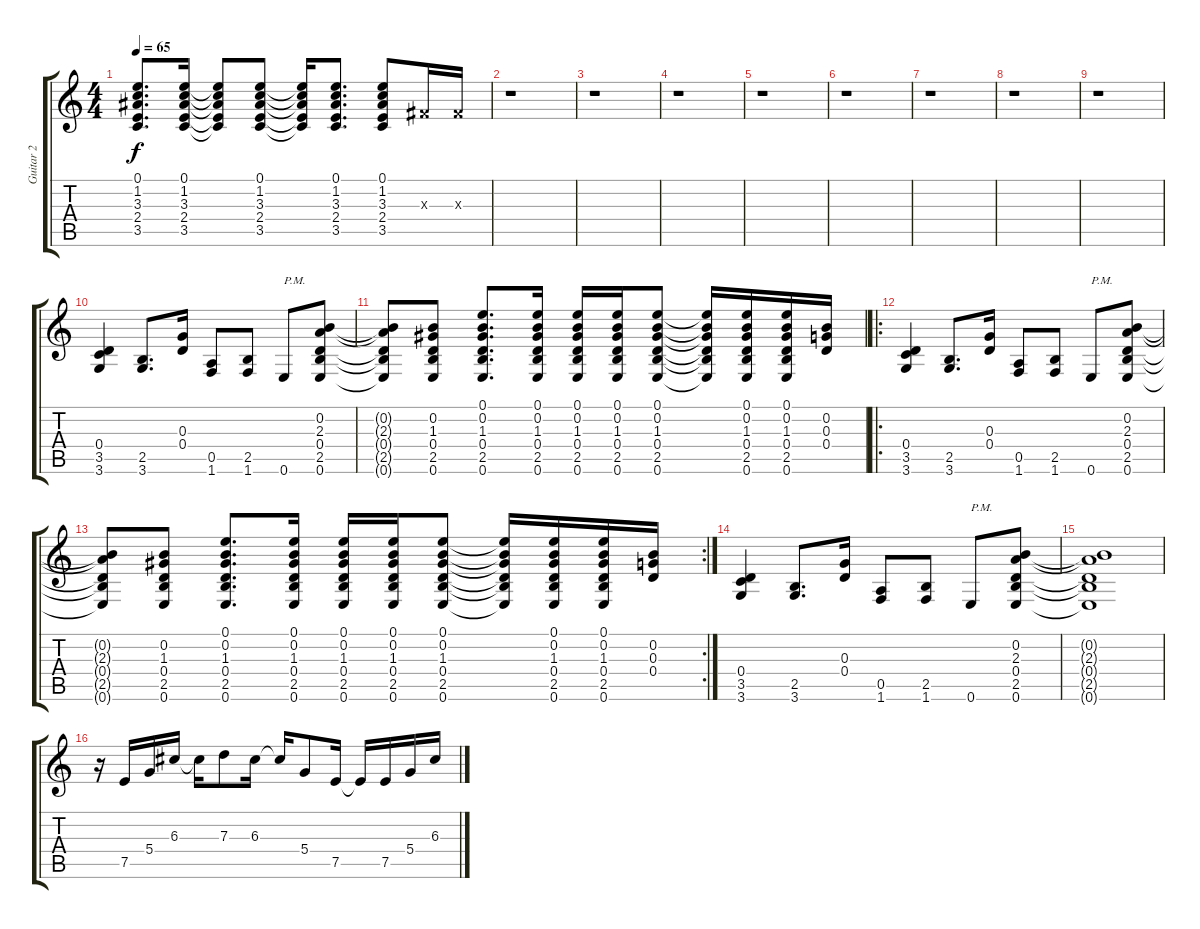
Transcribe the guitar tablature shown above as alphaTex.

\track ("Guitar 2" "Guitar 2") {instrument electricguitarjazz}
\staff {score tabs}
\tuning (E4 B3 G3 D3 A2 E2) {hide}
\ts (4 4)
\tempo 65
\clef g2
\ks c
(0.1 1.2 3.3 2.4 3.5).8{d dy f} (0.1 1.2 3.3 2.4 3.5).16 (0.1{t} 1.2{t} 3.3{t} 2.4{t} 3.5{t}).8 (0.1 1.2 3.3 2.4 3.5).8 (0.1{t} 1.2{t} 3.3{t} 2.4{t} 3.5{t}).16 (0.1 1.2 3.3 2.4 3.5).8{d} (0.1 1.2 3.3 2.4 3.5).8 -1.3{x}.16 -1.3{x}.16 |
r.1 |
r.1 |
r.1 |
r.1 |
r.1 |
r.1 |
r.1 |
r.1 |
(0.4 3.5 3.6).4 (2.5 3.6).8{d} (0.3 0.4).16 (0.5 1.6).8 (2.5 1.6).8 0.6.8{txt "P.M."} (0.2 2.3 0.4 2.5 0.6).8 |
(0.2{t} 2.3{t} 0.4{t} 2.5{t} 0.6{t}).8 (0.2 1.3 0.4 2.5 0.6).8 (0.1 0.2 1.3 0.4 2.5 0.6).8{d} (0.1 0.2 1.3 0.4 2.5 0.6).16 (0.1 0.2 1.3 0.4 2.5 0.6).16 (0.1 0.2 1.3 0.4 2.5 0.6).16 (0.1 0.2 1.3 0.4 2.5 0.6).8 (0.1{t} 0.2{t} 1.3{t} 0.4{t} 2.5{t} 0.6{t}).16 (0.1 0.2 1.3 0.4 2.5 0.6).16 (0.1 0.2 1.3 0.4 2.5 0.6).16 (0.2 0.3 0.4).16 |
\ro
(0.4 3.5 3.6).4 (2.5 3.6).8{d} (0.3 0.4).16 (0.5 1.6).8 (2.5 1.6).8 0.6.8{txt "P.M."} (0.2 2.3 0.4 2.5 0.6).8 |
\rc 2
(0.2{t} 2.3{t} 0.4{t} 2.5{t} 0.6{t}).8 (0.2 1.3 0.4 2.5 0.6).8 (0.1 0.2 1.3 0.4 2.5 0.6).8{d} (0.1 0.2 1.3 0.4 2.5 0.6).16 (0.1 0.2 1.3 0.4 2.5 0.6).16 (0.1 0.2 1.3 0.4 2.5 0.6).16 (0.1 0.2 1.3 0.4 2.5 0.6).8 (0.1{t} 0.2{t} 1.3{t} 0.4{t} 2.5{t} 0.6{t}).16 (0.1 0.2 1.3 0.4 2.5 0.6).16 (0.1 0.2 1.3 0.4 2.5 0.6).16 (0.2 0.3 0.4).16 |
(0.4 3.5 3.6).4 (2.5 3.6).8{d} (0.3 0.4).16 (0.5 1.6).8 (2.5 1.6).8 0.6.8{txt "P.M."} (0.2 2.3 0.4 2.5 0.6).8 |
(0.2{t} 2.3{t} 0.4{t} 2.5{t} 0.6{t}).1 |
r.16 7.5.16 5.4.16 6.3.16 6.3{t}.16 7.3.8 6.3.16 6.3{t}.16 5.4.8 7.5.16 7.5{t}.16 7.5.16 5.4.16 6.3.16
